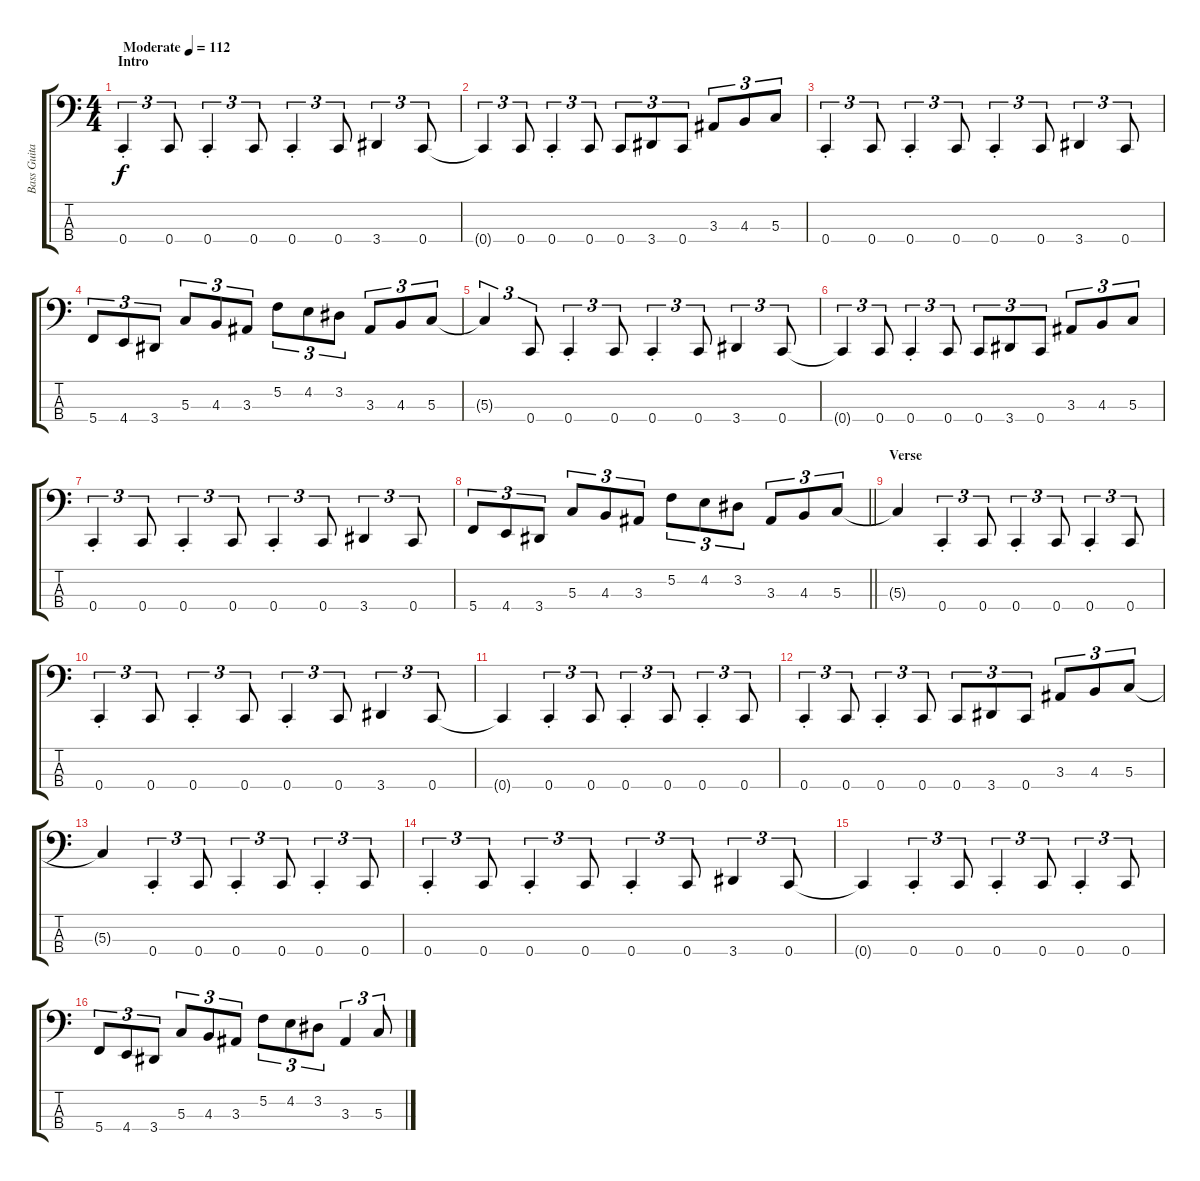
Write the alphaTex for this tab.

\track ("Bass Guitar (Marc McKnight)" "Bass Guita") {instrument electricbasspick}
\staff {score tabs}
\tuning (F2 C2 G1 C1) {hide}
\ts (4 4)
\section ("" "Intro")
\tempo (112 "Moderate")
\clef f4
\ks c
0.4{st}.4{tu (3 2) dy f instrument electricbasspick} 0.4.8{tu (3 2)} 0.4{st}.4{tu (3 2)} 0.4.8{tu (3 2)} 0.4{st}.4{tu (3 2)} 0.4.8{tu (3 2)} 3.4.4{tu (3 2)} 0.4.8{tu (3 2)} |
0.4{t}.4{tu (3 2)} 0.4.8{tu (3 2)} 0.4{st}.4{tu (3 2)} 0.4.8{tu (3 2)} 0.4.8{tu (3 2)} 3.4.8{tu (3 2)} 0.4.8{tu (3 2)} 3.3.8{tu (3 2)} 4.3.8{tu (3 2)} 5.3.8{tu (3 2)} |
0.4{st}.4{tu (3 2)} 0.4.8{tu (3 2)} 0.4{st}.4{tu (3 2)} 0.4.8{tu (3 2)} 0.4{st}.4{tu (3 2)} 0.4.8{tu (3 2)} 3.4.4{tu (3 2)} 0.4.8{tu (3 2)} |
5.4.8{tu (3 2)} 4.4.8{tu (3 2)} 3.4.8{tu (3 2)} 5.3.8{tu (3 2)} 4.3.8{tu (3 2)} 3.3.8{tu (3 2)} 5.2.8{tu (3 2)} 4.2.8{tu (3 2)} 3.2.8{tu (3 2)} 3.3.8{tu (3 2)} 4.3.8{tu (3 2)} 5.3.8{tu (3 2)} |
5.3{t}.4{tu (3 2)} 0.4.8{tu (3 2)} 0.4{st}.4{tu (3 2)} 0.4.8{tu (3 2)} 0.4{st}.4{tu (3 2)} 0.4.8{tu (3 2)} 3.4.4{tu (3 2)} 0.4.8{tu (3 2)} |
0.4{t}.4{tu (3 2)} 0.4.8{tu (3 2)} 0.4{st}.4{tu (3 2)} 0.4.8{tu (3 2)} 0.4.8{tu (3 2)} 3.4.8{tu (3 2)} 0.4.8{tu (3 2)} 3.3.8{tu (3 2)} 4.3.8{tu (3 2)} 5.3.8{tu (3 2)} |
0.4{st}.4{tu (3 2)} 0.4.8{tu (3 2)} 0.4{st}.4{tu (3 2)} 0.4.8{tu (3 2)} 0.4{st}.4{tu (3 2)} 0.4.8{tu (3 2)} 3.4.4{tu (3 2)} 0.4.8{tu (3 2)} |
\barLineRight lightlight
5.4.8{tu (3 2)} 4.4.8{tu (3 2)} 3.4.8{tu (3 2)} 5.3.8{tu (3 2)} 4.3.8{tu (3 2)} 3.3.8{tu (3 2)} 5.2.8{tu (3 2)} 4.2.8{tu (3 2)} 3.2.8{tu (3 2)} 3.3.8{tu (3 2)} 4.3.8{tu (3 2)} 5.3.8{tu (3 2)} |
\section ("" "Verse")
5.3{t}.4 0.4{st}.4{tu (3 2)} 0.4.8{tu (3 2)} 0.4{st}.4{tu (3 2)} 0.4.8{tu (3 2)} 0.4{st}.4{tu (3 2)} 0.4.8{tu (3 2)} |
0.4{st}.4{tu (3 2)} 0.4.8{tu (3 2)} 0.4{st}.4{tu (3 2)} 0.4.8{tu (3 2)} 0.4{st}.4{tu (3 2)} 0.4.8{tu (3 2)} 3.4.4{tu (3 2)} 0.4.8{tu (3 2)} |
0.4{t}.4 0.4{st}.4{tu (3 2)} 0.4.8{tu (3 2)} 0.4{st}.4{tu (3 2)} 0.4.8{tu (3 2)} 0.4{st}.4{tu (3 2)} 0.4.8{tu (3 2)} |
0.4{st}.4{tu (3 2)} 0.4.8{tu (3 2)} 0.4{st}.4{tu (3 2)} 0.4.8{tu (3 2)} 0.4.8{tu (3 2)} 3.4.8{tu (3 2)} 0.4.8{tu (3 2)} 3.3.8{tu (3 2)} 4.3.8{tu (3 2)} 5.3.8{tu (3 2)} |
5.3{t}.4 0.4{st}.4{tu (3 2)} 0.4.8{tu (3 2)} 0.4{st}.4{tu (3 2)} 0.4.8{tu (3 2)} 0.4{st}.4{tu (3 2)} 0.4.8{tu (3 2)} |
0.4{st}.4{tu (3 2)} 0.4.8{tu (3 2)} 0.4{st}.4{tu (3 2)} 0.4.8{tu (3 2)} 0.4{st}.4{tu (3 2)} 0.4.8{tu (3 2)} 3.4.4{tu (3 2)} 0.4.8{tu (3 2)} |
0.4{t}.4 0.4{st}.4{tu (3 2)} 0.4.8{tu (3 2)} 0.4{st}.4{tu (3 2)} 0.4.8{tu (3 2)} 0.4{st}.4{tu (3 2)} 0.4.8{tu (3 2)} |
5.4.8{tu (3 2)} 4.4.8{tu (3 2)} 3.4.8{tu (3 2)} 5.3.8{tu (3 2)} 4.3.8{tu (3 2)} 3.3.8{tu (3 2)} 5.2.8{tu (3 2)} 4.2.8{tu (3 2)} 3.2.8{tu (3 2)} 3.3.4{tu (3 2)} 5.3.8{tu (3 2)}
